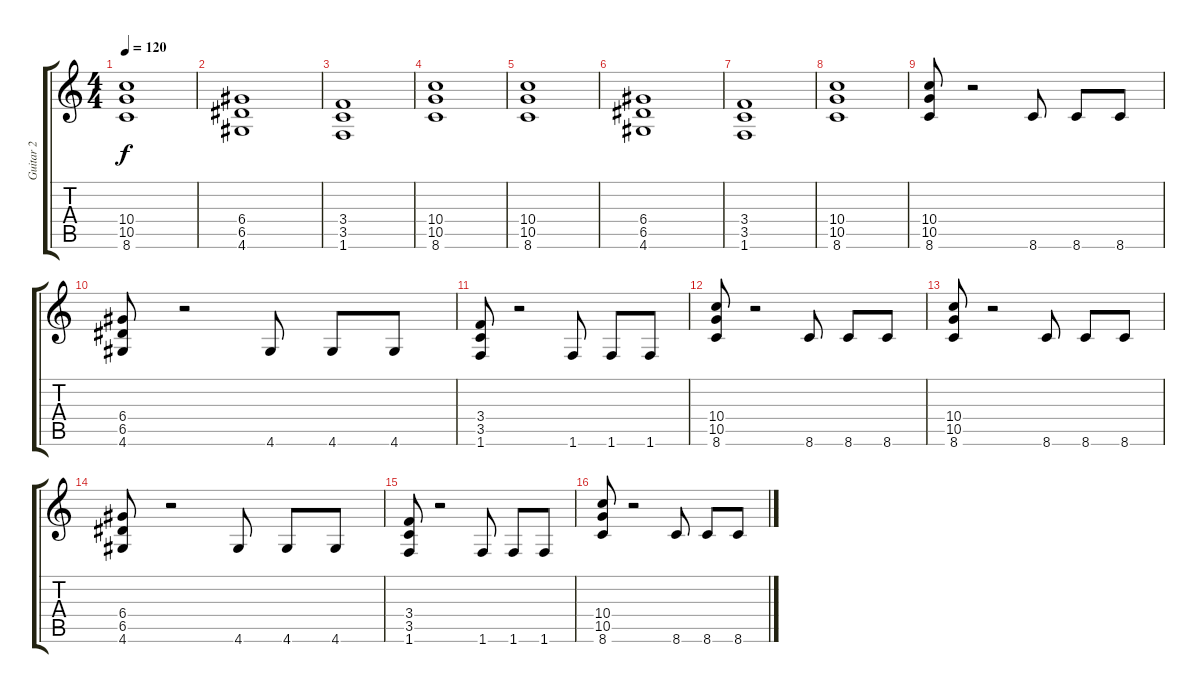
\track ("Guitar 2" "Guitar 2") {instrument overdrivenguitar}
\staff {score tabs}
\tuning (E4 B3 G3 D3 A2 E2) {hide}
\ts (4 4)
\tempo 120
\clef g2
\ks c
(10.4 10.5 8.6).1{dy f} |
(6.4 6.5 4.6).1 |
(3.4 3.5 1.6).1 |
(10.4 10.5 8.6).1 |
(10.4 10.5 8.6).1 |
(6.4 6.5 4.6).1 |
(3.4 3.5 1.6).1 |
(10.4 10.5 8.6).1 |
(10.4 10.5 8.6).8 r.2 8.6.8 8.6.8 8.6.8 |
(6.4 6.5 4.6).8 r.2 4.6.8 4.6.8 4.6.8 |
(3.4 3.5 1.6).8 r.2 1.6.8 1.6.8 1.6.8 |
(10.4 10.5 8.6).8 r.2 8.6.8 8.6.8 8.6.8 |
(10.4 10.5 8.6).8 r.2 8.6.8 8.6.8 8.6.8 |
(6.4 6.5 4.6).8 r.2 4.6.8 4.6.8 4.6.8 |
(3.4 3.5 1.6).8 r.2 1.6.8 1.6.8 1.6.8 |
(10.4 10.5 8.6).8 r.2 8.6.8 8.6.8 8.6.8
